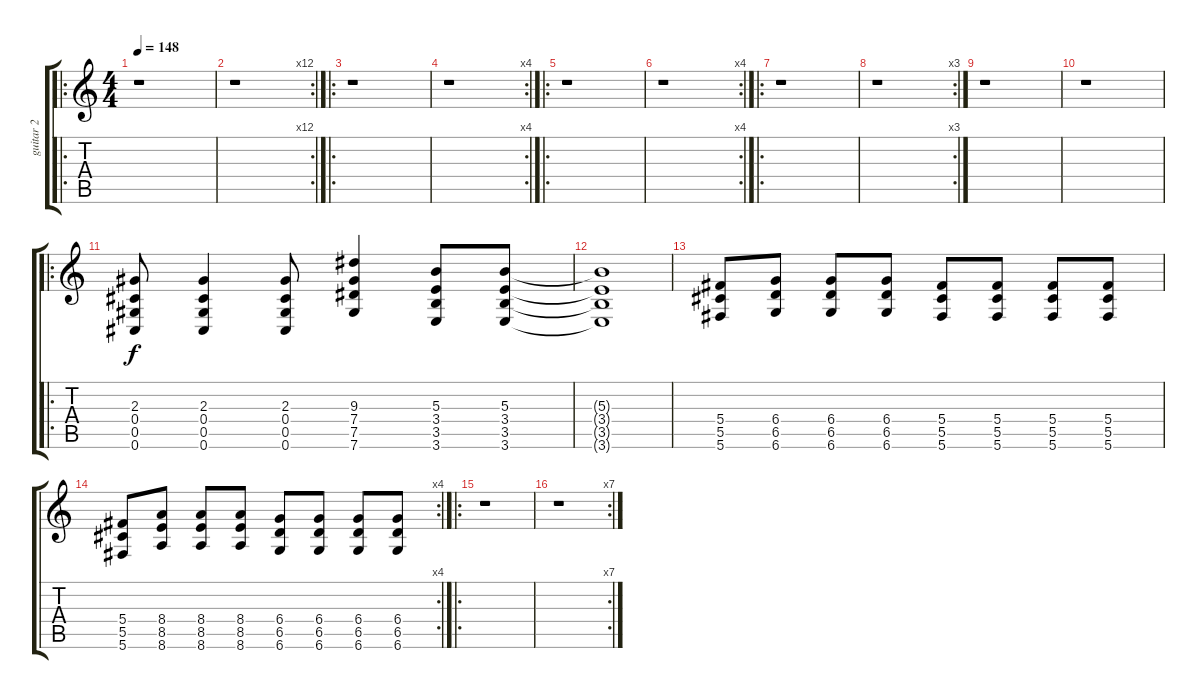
\track ("guitar 2" "guitar 2") {instrument distortionguitar}
\staff {score tabs}
\tuning (Eb4 Bb3 Gb3 Db3 Ab2 Db2) {hide}
\ro
\ts (4 4)
\tempo 148
\clef g2
\ks c
r.1{dy f instrument distortionguitar} |
\rc 12
r.1 |
\ro
r.1 |
\rc 4
r.1 |
\ro
r.1 |
\rc 4
r.1 |
\ro
r.1 |
\rc 3
r.1 |
r.1 |
r.1 |
\ro
(2.3 0.4 0.5 0.6).8 (2.3 0.4 0.5 0.6).4 (2.3 0.4 0.5 0.6).8 (9.3 7.4 7.5 7.6).4 (5.3 3.4 3.5 3.6).8 (5.3 3.4 3.5 3.6).8 |
(5.3{t} 3.4{t} 3.5{t} 3.6{t}).1 |
(5.4 5.5 5.6).8 (6.4 6.5 6.6).8 (6.4 6.5 6.6).8 (6.4 6.5 6.6).8 (5.4 5.5 5.6).8 (5.4 5.5 5.6).8 (5.4 5.5 5.6).8 (5.4 5.5 5.6).8 |
\rc 4
(5.4 5.5 5.6).8 (8.4 8.5 8.6).8 (8.4 8.5 8.6).8 (8.4 8.5 8.6).8 (6.4 6.5 6.6).8 (6.4 6.5 6.6).8 (6.4 6.5 6.6).8 (6.4 6.5 6.6).8 |
\ro
r.1 |
\rc 7
r.1
